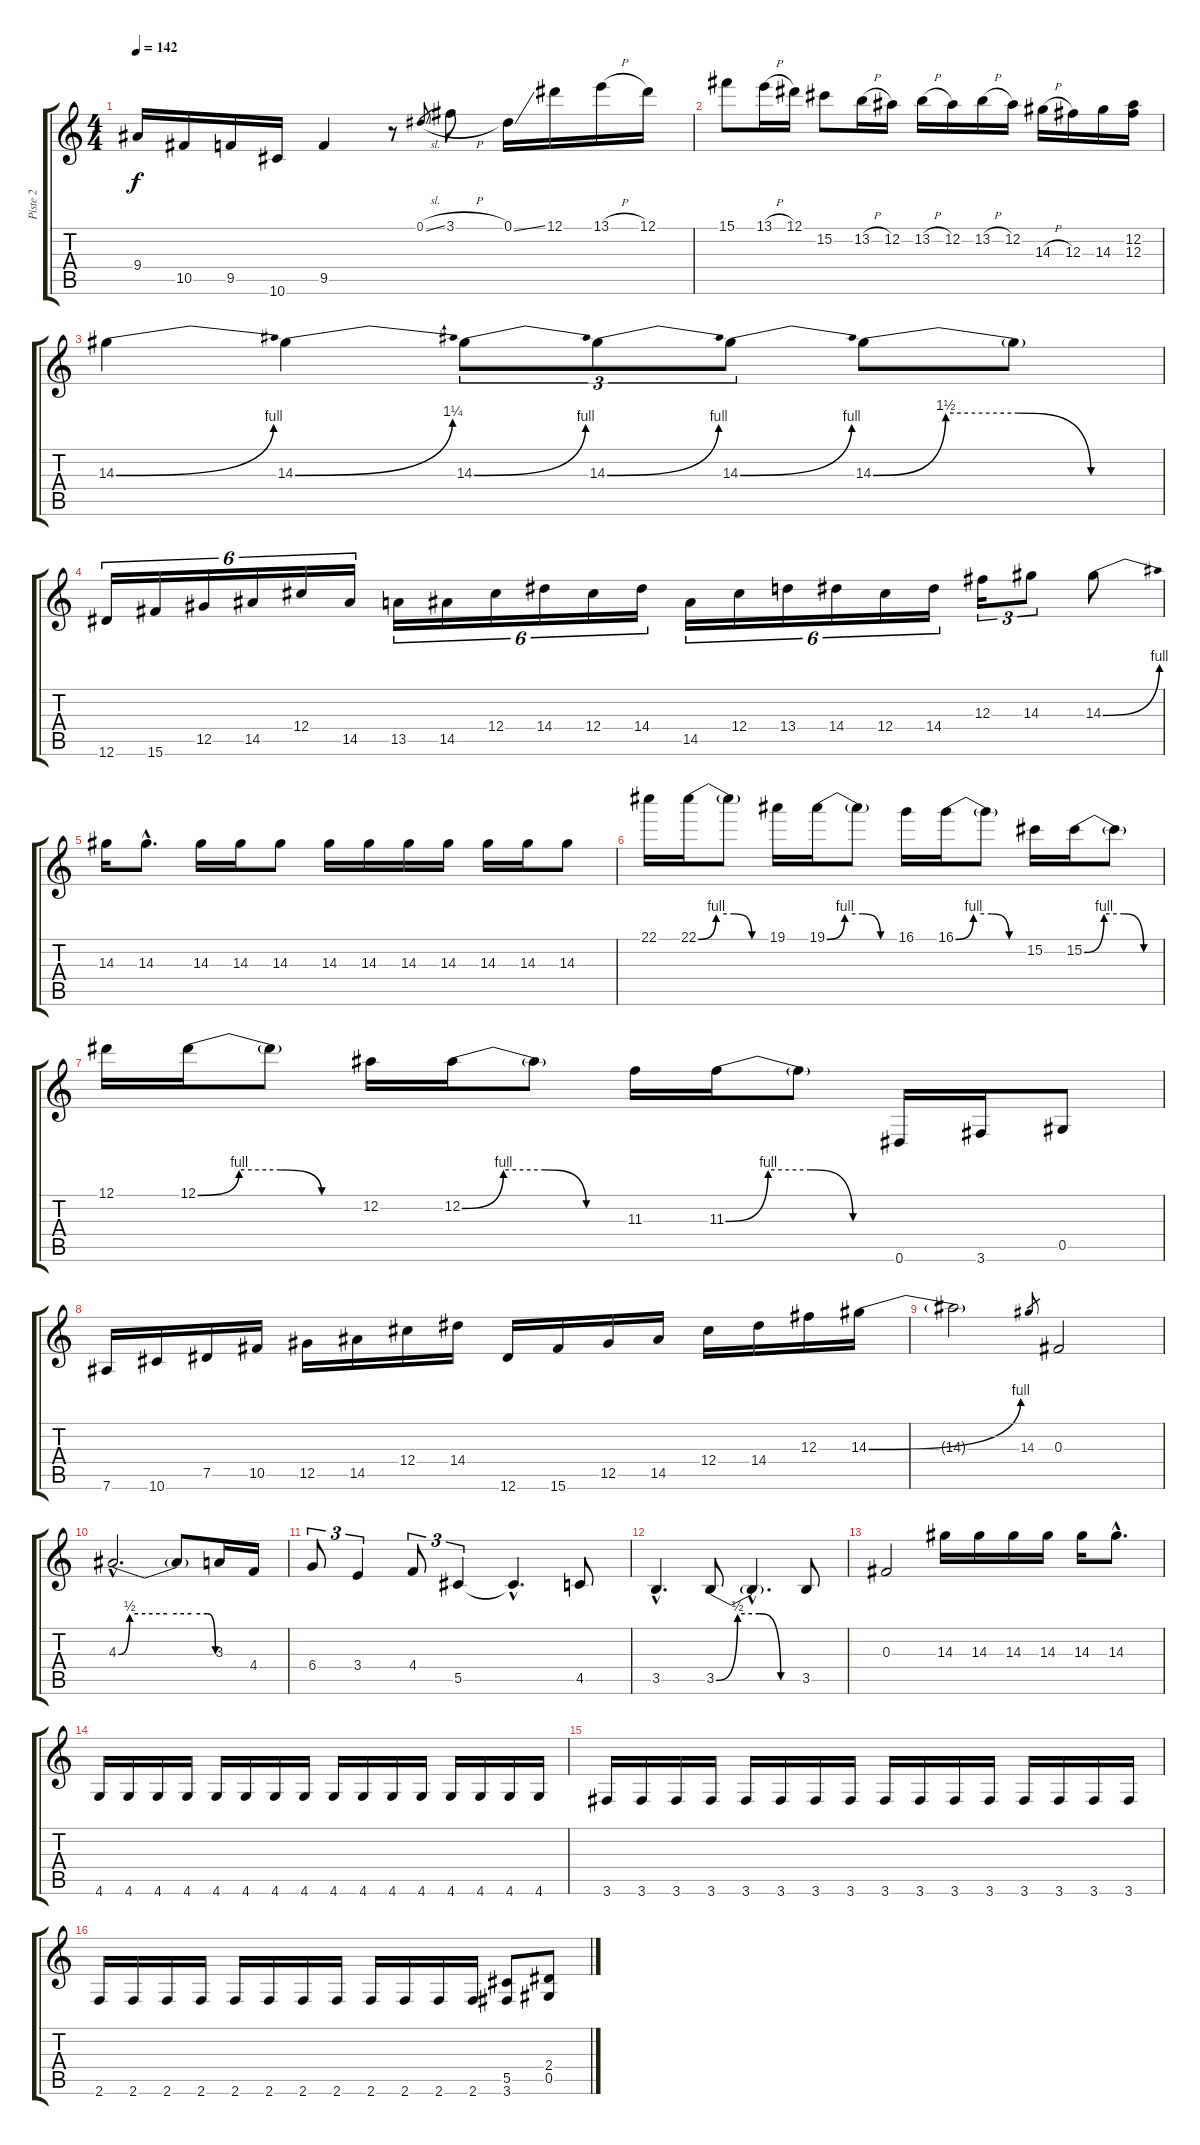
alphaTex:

\track ("Piste 2" "Piste 2") {instrument distortionguitar}
\staff {score tabs}
\tuning (Eb4 Bb3 Gb3 Db3 Ab2 Eb2) {hide}
\ts (4 4)
\tempo 142
\clef g2
\ks c
9.4.16{dy f} 10.5.16 9.5.16 10.6.16 9.5.4 r.8 0.1{sl}.8{gr} 3.1{h}.8 0.1{ss}.16 12.1.16 13.1{h}.16 12.1.16 |
15.1.8 13.1{h}.16 12.1.16 15.2.8 13.2{h}.16 12.2.16 13.2{h}.16 12.2.16 13.2{h}.16 12.2.16 14.3{h}.16 12.3.16 14.3.16 (12.2 12.3).16 |
14.3{be (bend 0 0 60 4)}.4 14.3{be (bend 0 0 60 5)}.4 14.3{be (bend 0 0 60 4)}.8{tu (3 2)} 14.3{be (bend 0 0 60 4)}.8{tu (3 2)} 14.3{be (bend 0 0 60 4)}.8{tu (3 2)} 14.3{be (custom 0 0 15 6 30 6 45 0 60 0)}.8 14.3{t}.8 |
12.6.16{tu (6 4)} 15.6.16{tu (6 4)} 12.5.16{tu (6 4)} 14.5.16{tu (6 4)} 12.4.16{tu (6 4)} 14.5.16{tu (6 4)} 13.5.16{tu (6 4)} 14.5.16{tu (6 4)} 12.4.16{tu (6 4)} 14.4.16{tu (6 4)} 12.4.16{tu (6 4)} 14.4.16{tu (6 4)} 14.5.16{tu (6 4)} 12.4.16{tu (6 4)} 13.4.16{tu (6 4)} 14.4.16{tu (6 4)} 12.4.16{tu (6 4)} 14.4.16{tu (6 4)} 12.3.16{tu (3 2)} 14.3.8{tu (3 2)} 14.3{be (bend 0 0 60 4)}.8 |
14.3.16 14.3{hac}.8{d} 14.3.16 14.3.16 14.3.8 14.3.16 14.3.16 14.3.16 14.3.16 14.3.16 14.3.16 14.3.8 |
22.1.16 22.1{be (custom 0 0 15 4 30 4 45 0 60 0)}.16 22.1{t}.8 19.1.16 19.1{be (custom 0 0 15 4 30 4 45 0 60 0)}.16 19.1{t}.8 16.1.16 16.1{be (custom 0 0 15 4 30 4 45 0 60 0)}.16 16.1{t}.8 15.2.16 15.2{be (custom 0 0 15 4 30 4 45 0 60 0)}.16 15.2{t}.8 |
12.1.16 12.1{be (custom 0 0 15 4 30 4 45 0 60 0)}.16 12.1{t}.8 12.2.16 12.2{be (custom 0 0 15 4 30 4 45 0 60 0)}.16 12.2{t}.8 11.3.16 11.3{be (custom 0 0 15 4 30 4 45 0 60 0)}.16 11.3{t}.8 0.6.16 3.6.16 0.5.8 |
7.6.16 10.6.16 7.5.16 10.5.16 12.5.16 14.5.16 12.4.16 14.4.16 12.6.16 15.6.16 12.5.16 14.5.16 12.4.16 14.4.16 12.3.16 14.3{be (bend 0 0 60 4)}.16 |
14.3{t}.2 14.3.8{gr} 0.3.2 |
4.3{be (custom 0 0 7 2 30 2 45 2 55 2 60 0) hac}.2{d} 4.3{t}.8 3.3.16 4.4.16 |
6.4.8{tu (3 2)} 3.4.4{tu (3 2)} 4.4.8{tu (3 2)} 5.5.4{tu (3 2)} 5.5{hac t}.4{d} 4.5.8 |
3.5{hac}.4{d} 3.5{be (custom 0 0 15 2 30 2 45 0 60 0)}.8 3.5{hac t}.4{d} 3.5.8 |
0.3.2 14.3.16 14.3.16 14.3.16 14.3.16 14.3.16 14.3{hac}.8{d} |
4.6.16 4.6.16 4.6.16 4.6.16 4.6.16 4.6.16 4.6.16 4.6.16 4.6.16 4.6.16 4.6.16 4.6.16 4.6.16 4.6.16 4.6.16 4.6.16 |
3.6.16 3.6.16 3.6.16 3.6.16 3.6.16 3.6.16 3.6.16 3.6.16 3.6.16 3.6.16 3.6.16 3.6.16 3.6.16 3.6.16 3.6.16 3.6.16 |
2.6.16 2.6.16 2.6.16 2.6.16 2.6.16 2.6.16 2.6.16 2.6.16 2.6.16 2.6.16 2.6.16 2.6.16 (5.5 3.6).8 (2.4 0.5).8
